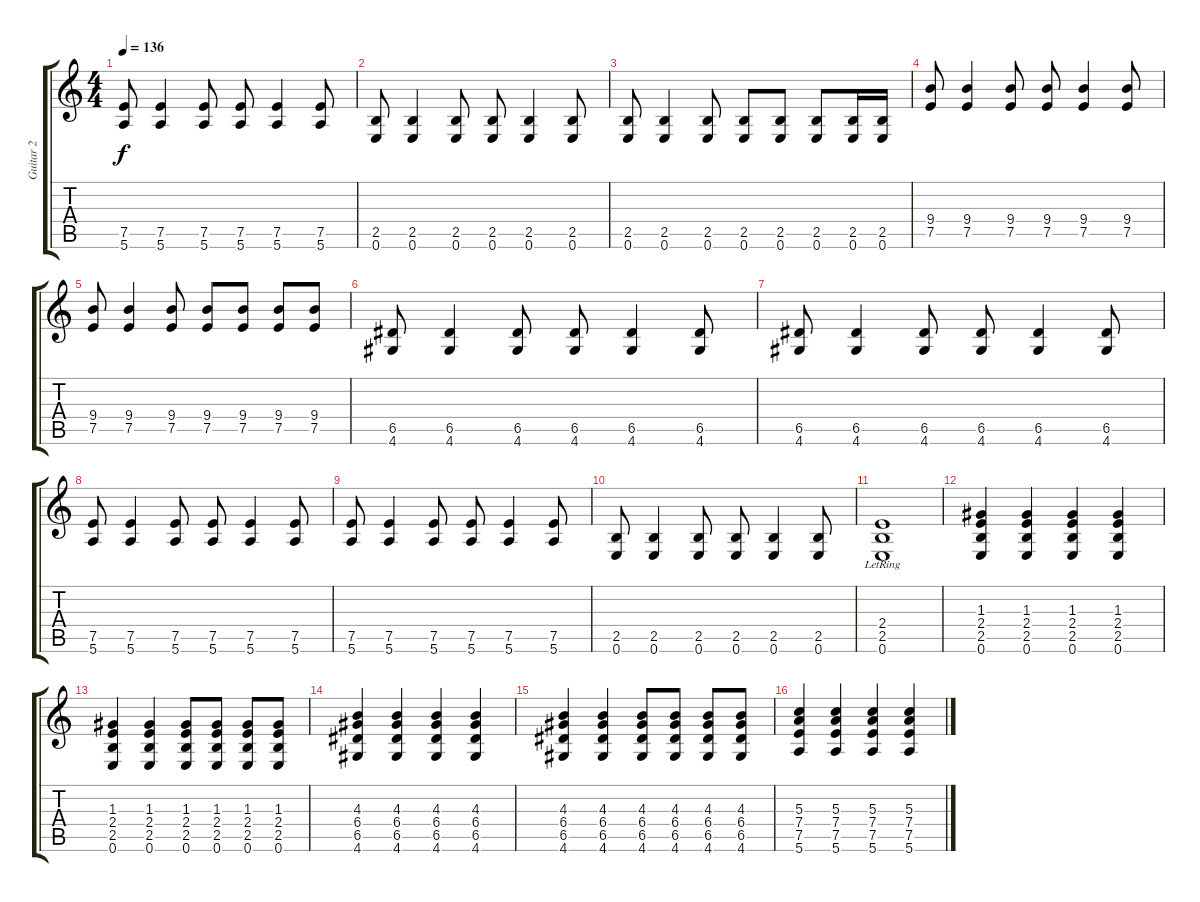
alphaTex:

\track ("Guitar 2" "Guitar 2") {instrument overdrivenguitar}
\staff {score tabs}
\tuning (E4 B3 G3 D3 A2 E2) {hide}
\ts (4 4)
\tempo 136
\clef g2
\ks c
(7.5 5.6).8{dy f} (7.5 5.6).4 (7.5 5.6).8 (7.5 5.6).8 (7.5 5.6).4 (7.5 5.6).8 |
(2.5 0.6).8 (2.5 0.6).4 (2.5 0.6).8 (2.5 0.6).8 (2.5 0.6).4 (2.5 0.6).8 |
(2.5 0.6).8 (2.5 0.6).4 (2.5 0.6).8 (2.5 0.6).8 (2.5 0.6).8 (2.5 0.6).8 (2.5 0.6).16 (2.5 0.6).16 |
(9.4 7.5).8 (9.4 7.5).4 (9.4 7.5).8 (9.4 7.5).8 (9.4 7.5).4 (9.4 7.5).8 |
(9.4 7.5).8 (9.4 7.5).4 (9.4 7.5).8 (9.4 7.5).8 (9.4 7.5).8 (9.4 7.5).8 (9.4 7.5).8 |
(6.5 4.6).8 (6.5 4.6).4 (6.5 4.6).8 (6.5 4.6).8 (6.5 4.6).4 (6.5 4.6).8 |
(6.5 4.6).8 (6.5 4.6).4 (6.5 4.6).8 (6.5 4.6).8 (6.5 4.6).4 (6.5 4.6).8 |
(7.5 5.6).8 (7.5 5.6).4 (7.5 5.6).8 (7.5 5.6).8 (7.5 5.6).4 (7.5 5.6).8 |
(7.5 5.6).8 (7.5 5.6).4 (7.5 5.6).8 (7.5 5.6).8 (7.5 5.6).4 (7.5 5.6).8 |
(2.5 0.6).8 (2.5 0.6).4 (2.5 0.6).8 (2.5 0.6).8 (2.5 0.6).4 (2.5 0.6).8 |
(2.4 2.5 0.6{lr}).1 |
(1.3 2.4 2.5 0.6).4 (1.3 2.4 2.5 0.6).4 (1.3 2.4 2.5 0.6).4 (1.3 2.4 2.5 0.6).4 |
(1.3 2.4 2.5 0.6).4 (1.3 2.4 2.5 0.6).4 (1.3 2.4 2.5 0.6).8 (1.3 2.4 2.5 0.6).8 (1.3 2.4 2.5 0.6).8 (1.3 2.4 2.5 0.6).8 |
(4.3 6.4 6.5 4.6).4 (4.3 6.4 6.5 4.6).4 (4.3 6.4 6.5 4.6).4 (4.3 6.4 6.5 4.6).4 |
(4.3 6.4 6.5 4.6).4 (4.3 6.4 6.5 4.6).4 (4.3 6.4 6.5 4.6).8 (4.3 6.4 6.5 4.6).8 (4.3 6.4 6.5 4.6).8 (4.3 6.4 6.5 4.6).8 |
(5.3 7.4 7.5 5.6).4 (5.3 7.4 7.5 5.6).4 (5.3 7.4 7.5 5.6).4 (5.3 7.4 7.5 5.6).4
